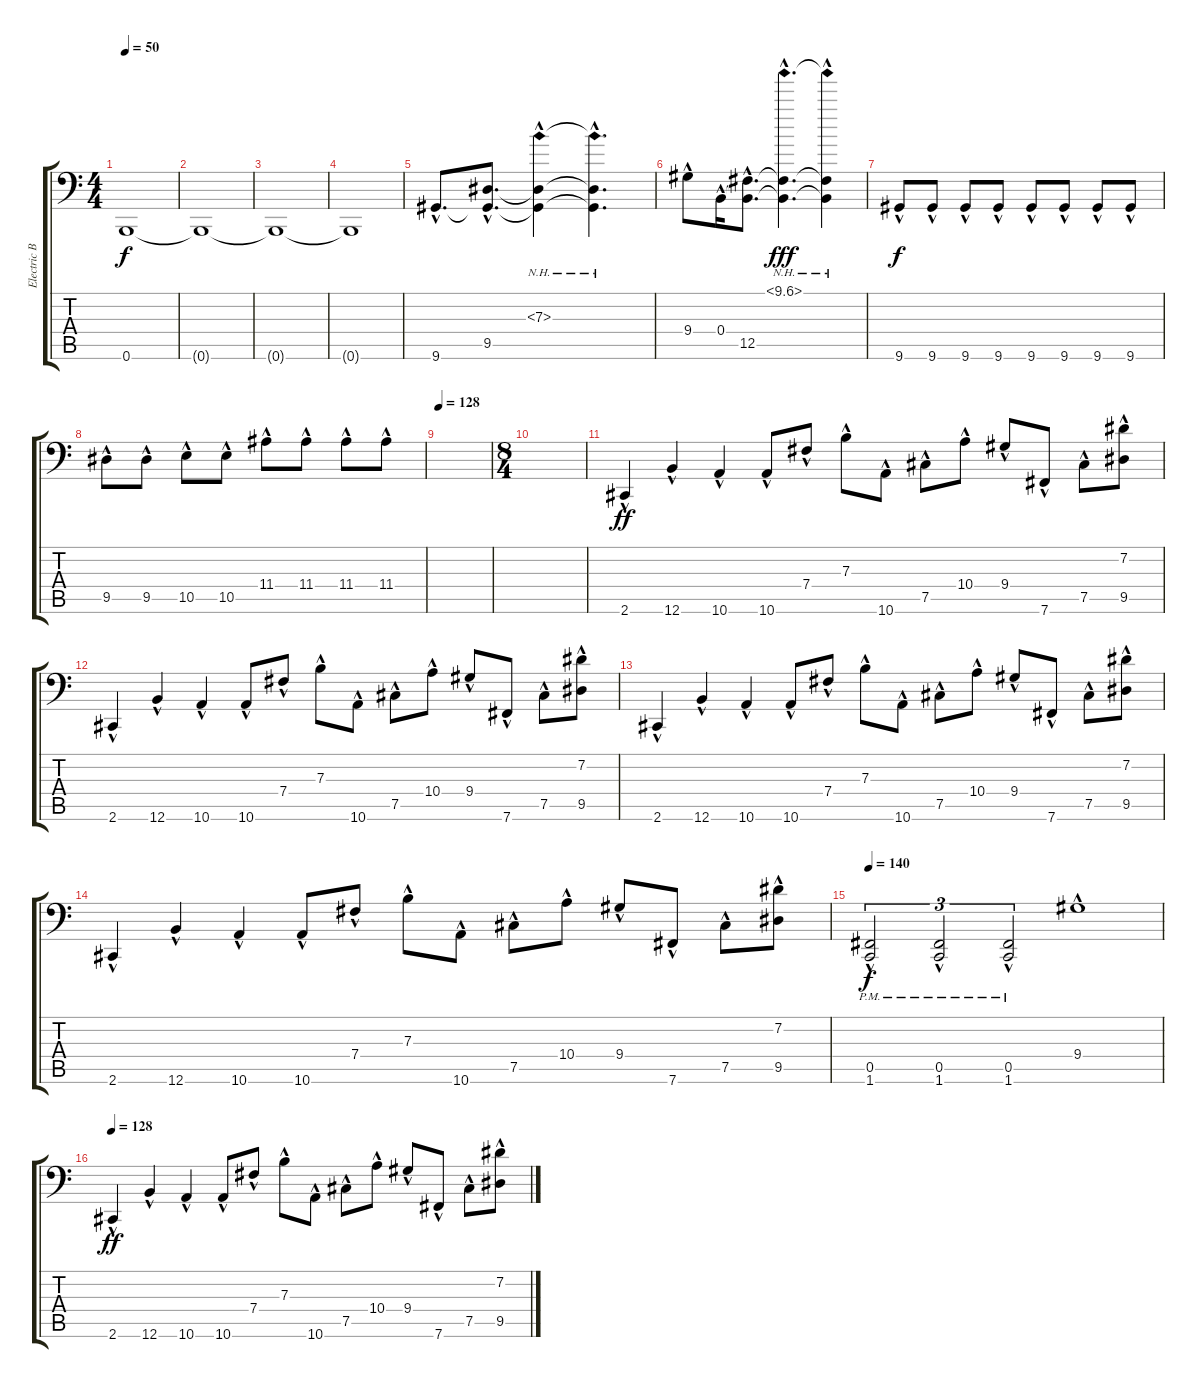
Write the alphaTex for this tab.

\track ("Electric Bass" "Electric B") {instrument electricbassfinger}
\staff {score tabs}
\tuning (Db3 Ab2 E2 B1 Gb1 B0) {hide}
\ts (4 4)
\tempo 50
\clef f4
\ks c
0.6{t}.1{dy f} |
0.6{t}.1 |
0.6{t}.1 |
0.6{t}.1 |
9.6{hac}.8{d} (9.5{hac} 9.6{hac t}).8{d} (7.3{nh hac} 9.5{t} 9.6{t}).4 (7.3{nh t} 9.5{hac t} 9.6{hac t}).4{d} |
9.4{hac}.8 0.4{hac}.16 (0.4{hac t} 12.5{hac}).8{d} (10.1{nh} 0.4{hac t} 12.5{hac t}).4{d dy fff} (10.1{nh t} 0.4{hac t} 12.5{hac t}).4 |
9.6{hac}.8{dy f} 9.6{hac}.8 9.6{hac}.8 9.6{hac}.8 9.6{hac}.8 9.6{hac}.8 9.6{hac}.8 9.6{hac}.8 |
9.5{hac}.8 9.5{hac}.8 10.5{hac}.8 10.5{hac}.8 11.4{hac}.8 11.4{hac}.8 11.4{hac}.8 11.4{hac}.8 |
\tempo 128
|
\ts (8 4)
|
2.6{hac}.4{dy ff} 12.6{hac}.4 10.6{hac}.4 10.6{hac}.8 7.4{hac}.8 7.3{hac}.8 10.6{hac}.8 7.5{hac}.8 10.4{hac}.8 9.4{hac}.8 7.6{hac}.8 7.5{hac}.8 (7.2{hac} 9.5{hac}).8 |
2.6{hac}.4 12.6{hac}.4 10.6{hac}.4 10.6{hac}.8 7.4{hac}.8 7.3{hac}.8 10.6{hac}.8 7.5{hac}.8 10.4{hac}.8 9.4{hac}.8 7.6{hac}.8 7.5{hac}.8 (7.2{hac} 9.5{hac}).8 |
2.6{hac}.4 12.6{hac}.4 10.6{hac}.4 10.6{hac}.8 7.4{hac}.8 7.3{hac}.8 10.6{hac}.8 7.5{hac}.8 10.4{hac}.8 9.4{hac}.8 7.6{hac}.8 7.5{hac}.8 (7.2{hac} 9.5{hac}).8 |
2.6{hac}.4 12.6{hac}.4 10.6{hac}.4 10.6{hac}.8 7.4{hac}.8 7.3{hac}.8 10.6{hac}.8 7.5{hac}.8 10.4{hac}.8 9.4{hac}.8 7.6{hac}.8 7.5{hac}.8 (7.2{hac} 9.5{hac}).8 |
\tempo 140
(0.5{hac pm} 1.6{hac pm}).2{tu (3 2) dy f} (0.5{hac pm} 1.6{hac pm}).2{tu (3 2)} (0.5{hac pm} 1.6{hac pm}).2{tu (3 2)} 9.4{hac}.1 |
\tempo 128
2.6{hac}.4{dy ff} 12.6{hac}.4 10.6{hac}.4 10.6{hac}.8 7.4{hac}.8 7.3{hac}.8 10.6{hac}.8 7.5{hac}.8 10.4{hac}.8 9.4{hac}.8 7.6{hac}.8 7.5{hac}.8 (7.2{hac} 9.5{hac}).8
